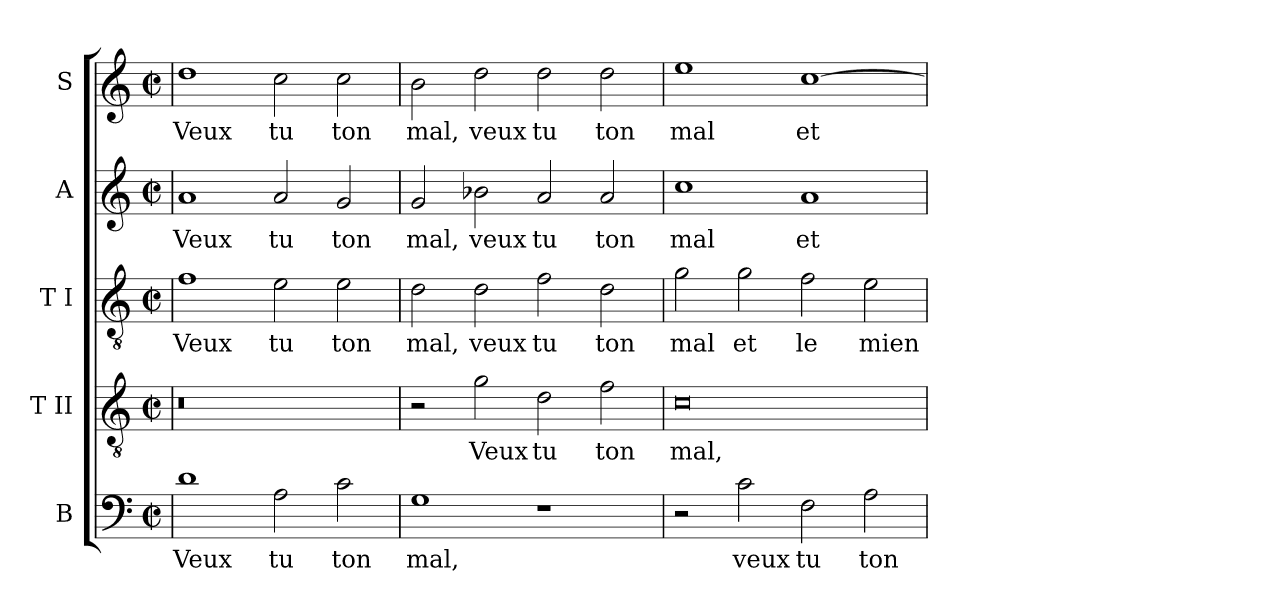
**kern	**text	**kern	**text	**kern	**text	**kern	**text	**kern	**text
*part5	*part5	*part4	*part4	*part3	*part3	*part2	*part2	*part1	*part1
*staff5	*staff5	*staff4	*staff4	*staff3	*staff3	*staff2	*staff2	*staff1	*staff1
*I"B	*	*I"T II	*	*I"T I	*	*I"A	*	*I"S	*
!!LO:PB:g=z
*stria5	*	*stria5	*	*stria5	*	*stria5	*	*stria5	*
*clefF4	*	*clefGv2	*	*clefGv2	*	*clefG2	*	*clefG2	*
*M2/2	*	*M2/2	*	*M2/2	*	*M2/2	*	*M2/2	*
*met(c|)	*	*met(c|)	*	*met(c|)	*	*met(c|)	*	*met(c|)	*
=1	=1!	=1	=1!	=1	=1!	=1	=1!	=1!	=1!
!	!LO:LY:b:cj	!	!	!	!LO:LY:b:cj	!	!LO:LY:b:cj	!	!LO:LY:b:cj
1d	Veux	0r	.	1f	Veux	1a	Veux	1dd	Veux
!	!LO:LY:b:cj	!	!	!	!LO:LY:b:cj	!	!LO:LY:b:cj	!	!LO:LY:b:cj
2A\	tu	.	.	2e\	tu	2a/	tu	2cc\	tu
!	!LO:LY:b:cj	!	!	!	!LO:LY:b:cj	!	!LO:LY:b:cj	!	!LO:LY:b:cj
2c\	ton	.	.	2e\	ton	2g/	ton	2cc\	ton
=2	=2	=2	=2	=2	=2	=2	=2	=2	=2
!	!LO:LY:b:cj	!	!	!	!LO:LY:b:cj	!	!LO:LY:b:cj	!	!LO:LY:b:cj
1G	mal,	2r	.	2d\	mal,	2g/	mal,	2b\	mal,
!	!	!	!LO:LY:b:cj	!	!LO:LY:b:cj	!	!LO:LY:b:cj	!	!LO:LY:b:cj
.	.	2g\	Veux	2d\	veux	2b-X\	veux	2dd\	veux
!	!	!	!LO:LY:b:cj	!	!LO:LY:b:cj	!	!LO:LY:b:cj	!	!LO:LY:b:cj
1r	.	2d\	tu	2f\	tu	2a/	tu	2dd\	tu
!	!	!	!LO:LY:b:cj	!	!LO:LY:b:cj	!	!LO:LY:b:cj	!	!LO:LY:b:cj
.	.	2f\	ton	2d\	ton	2a/	ton	2dd\	ton
=3	=3	=3	=3	=3	=3	=3	=3	=3	=3
!	!	!	!LO:LY:b:cj	!	!LO:LY:b:cj	!	!LO:LY:b:cj	!	!LO:LY:b:cj
2r	.	0c	mal,	2g\	mal	1cc	mal	1ee	mal
!	!LO:LY:b:cj	!	!	!	!LO:LY:b:cj	!	!	!	!
2c\	veux	.	.	2g\	et	.	.	.	.
!	!LO:LY:b:cj	!	!	!	!LO:LY:b:cj	!	!LO:LY:b:cj	!	!LO:LY:b:cj
2F\	tu	.	.	2f\	le	1a	et	[>1cc	et
!	!LO:LY:b:cj	!	!	!	!LO:LY:b:cj	!	!	!	!
2A\	ton	.	.	2e\	mien	.	.	.	.
=	=	=	=	=	=	=	=	=	=
*-	*-	*-	*-	*-	*-	*-	*-	*-	*-
